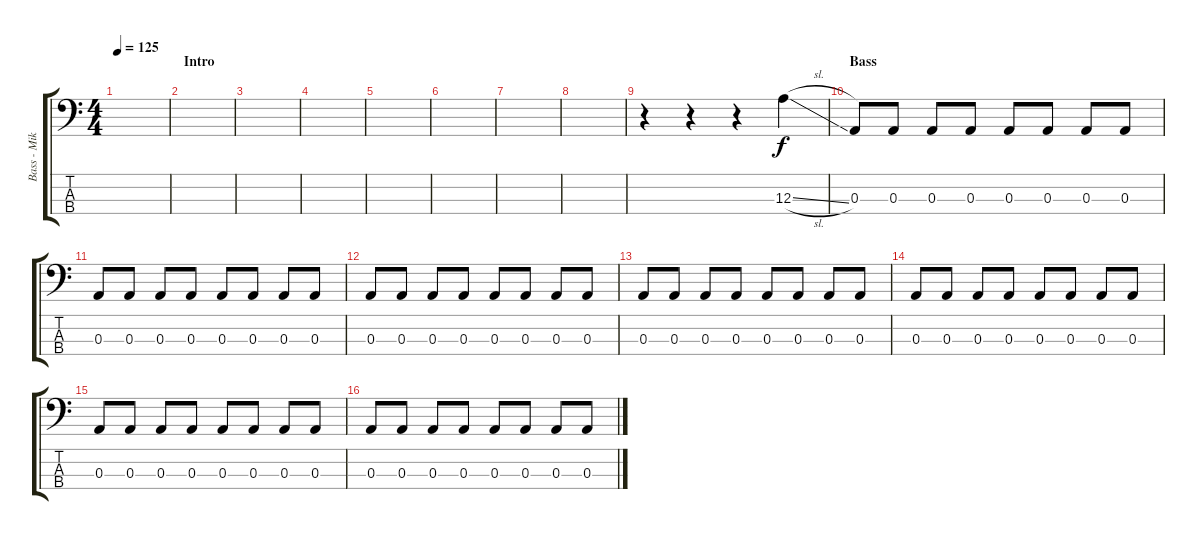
\track ("Bass - Mikkel" "Bass - Mik") {instrument electricbassfinger}
\staff {score tabs}
\tuning (G2 D2 A1 E1) {hide}
\ts (4 4)
\tempo 125
\clef f4
\ks c
|
\section ("" "Intro")
|
|
|
|
|
|
|
r.4 r.4 r.4 12.3{sl}.4 |
\section ("" "Bass")
0.3.8 0.3.8 0.3.8 0.3.8 0.3.8 0.3.8 0.3.8 0.3.8 |
0.3.8 0.3.8 0.3.8 0.3.8 0.3.8 0.3.8 0.3.8 0.3.8 |
0.3.8 0.3.8 0.3.8 0.3.8 0.3.8 0.3.8 0.3.8 0.3.8 |
0.3.8 0.3.8 0.3.8 0.3.8 0.3.8 0.3.8 0.3.8 0.3.8 |
0.3.8 0.3.8 0.3.8 0.3.8 0.3.8 0.3.8 0.3.8 0.3.8 |
0.3.8 0.3.8 0.3.8 0.3.8 0.3.8 0.3.8 0.3.8 0.3.8 |
0.3.8 0.3.8 0.3.8 0.3.8 0.3.8 0.3.8 0.3.8 0.3.8
